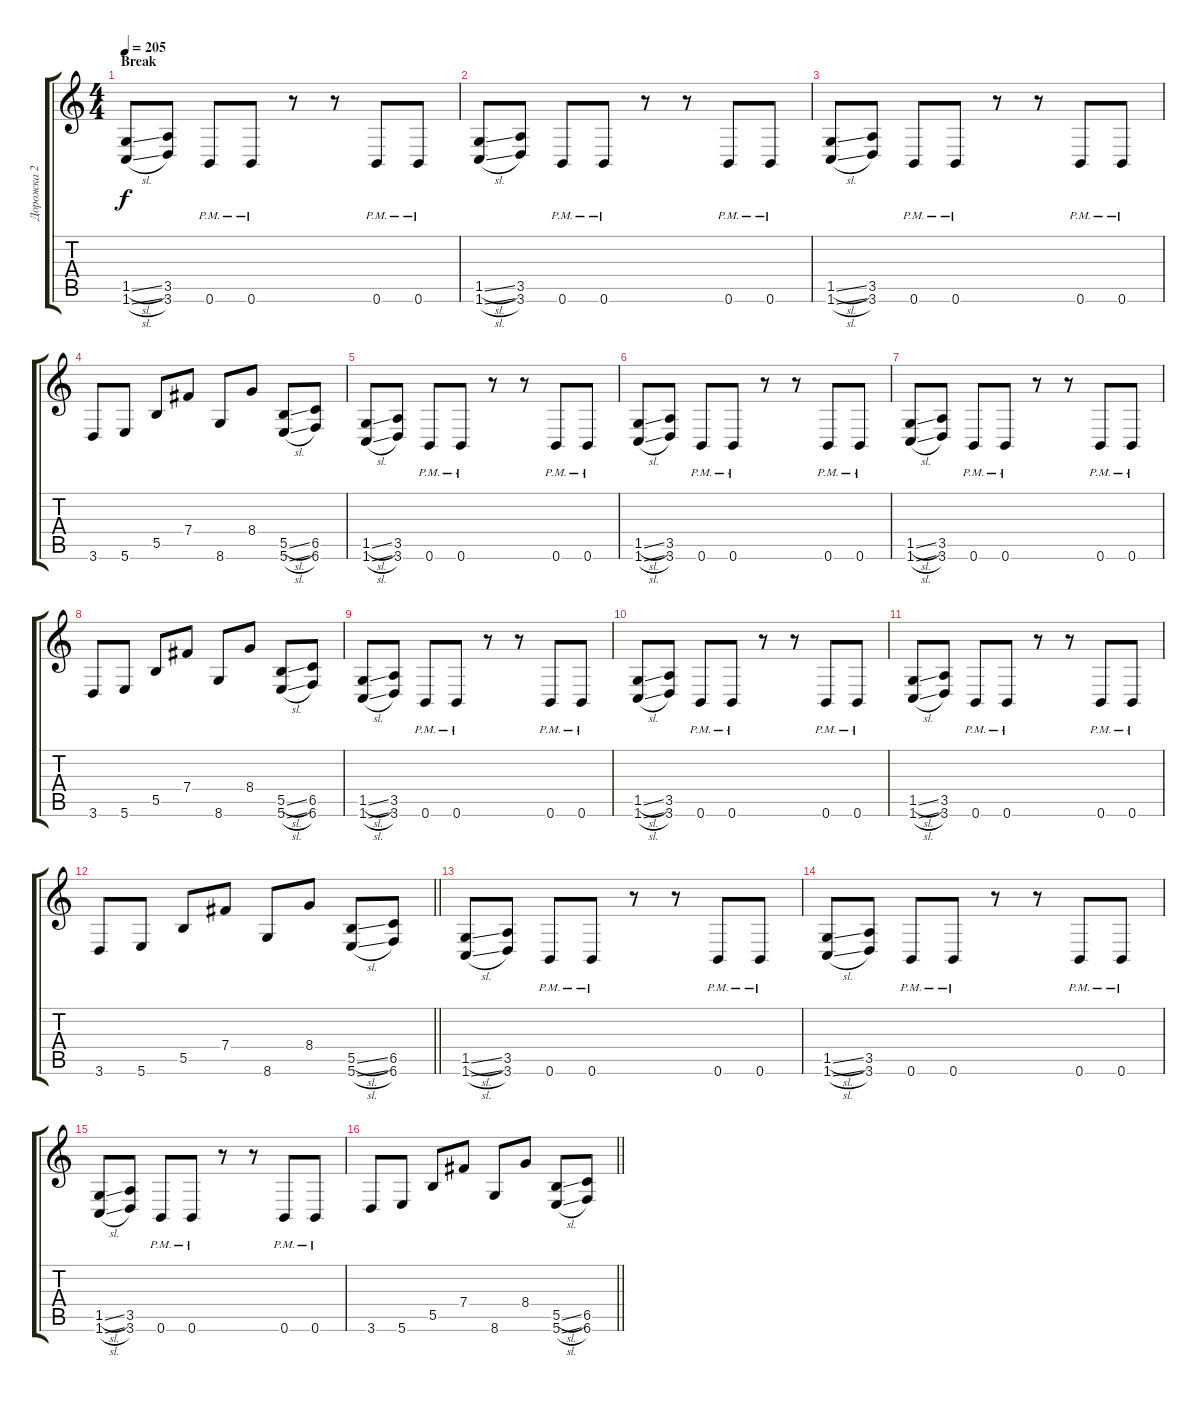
\track ("Дорожка 2" "Дорожка 2") {instrument overdrivenguitar}
\staff {score tabs}
\tuning (Db4 Ab3 E3 B2 Gb2 B1) {hide}
\ts (4 4)
\section ("" "Break")
\tempo 205
\clef g2
\ks c
(1.5{sl} 1.6{sl}).8{dy f} (3.5 3.6).8 0.6{pm}.8 0.6{pm}.8 r.8 r.8 0.6{pm}.8 0.6{pm}.8 |
(1.5{sl} 1.6{sl}).8 (3.5 3.6).8 0.6{pm}.8 0.6{pm}.8 r.8 r.8 0.6{pm}.8 0.6{pm}.8 |
(1.5{sl} 1.6{sl}).8 (3.5 3.6).8 0.6{pm}.8 0.6{pm}.8 r.8 r.8 0.6{pm}.8 0.6{pm}.8 |
3.6.8 5.6.8 5.5.8 7.4.8 8.6.8 8.4.8 (5.5{sl} 5.6{sl}).8 (6.5 6.6).8 |
(1.5{sl} 1.6{sl}).8 (3.5 3.6).8 0.6{pm}.8 0.6{pm}.8 r.8 r.8 0.6{pm}.8 0.6{pm}.8 |
(1.5{sl} 1.6{sl}).8 (3.5 3.6).8 0.6{pm}.8 0.6{pm}.8 r.8 r.8 0.6{pm}.8 0.6{pm}.8 |
(1.5{sl} 1.6{sl}).8 (3.5 3.6).8 0.6{pm}.8 0.6{pm}.8 r.8 r.8 0.6{pm}.8 0.6{pm}.8 |
3.6.8 5.6.8 5.5.8 7.4.8 8.6.8 8.4.8 (5.5{sl} 5.6{sl}).8 (6.5 6.6).8 |
(1.5{sl} 1.6{sl}).8 (3.5 3.6).8 0.6{pm}.8 0.6{pm}.8 r.8 r.8 0.6{pm}.8 0.6{pm}.8 |
(1.5{sl} 1.6{sl}).8 (3.5 3.6).8 0.6{pm}.8 0.6{pm}.8 r.8 r.8 0.6{pm}.8 0.6{pm}.8 |
(1.5{sl} 1.6{sl}).8 (3.5 3.6).8 0.6{pm}.8 0.6{pm}.8 r.8 r.8 0.6{pm}.8 0.6{pm}.8 |
\barLineRight lightlight
3.6.8 5.6.8 5.5.8 7.4.8 8.6.8 8.4.8 (5.5{sl} 5.6{sl}).8 (6.5 6.6).8 |
(1.5{sl} 1.6{sl}).8 (3.5 3.6).8 0.6{pm}.8 0.6{pm}.8 r.8 r.8 0.6{pm}.8 0.6{pm}.8 |
(1.5{sl} 1.6{sl}).8 (3.5 3.6).8 0.6{pm}.8 0.6{pm}.8 r.8 r.8 0.6{pm}.8 0.6{pm}.8 |
(1.5{sl} 1.6{sl}).8 (3.5 3.6).8 0.6{pm}.8 0.6{pm}.8 r.8 r.8 0.6{pm}.8 0.6{pm}.8 |
\barLineRight lightlight
3.6.8 5.6.8 5.5.8 7.4.8 8.6.8 8.4.8 (5.5{sl} 5.6{sl}).8 (6.5 6.6).8
